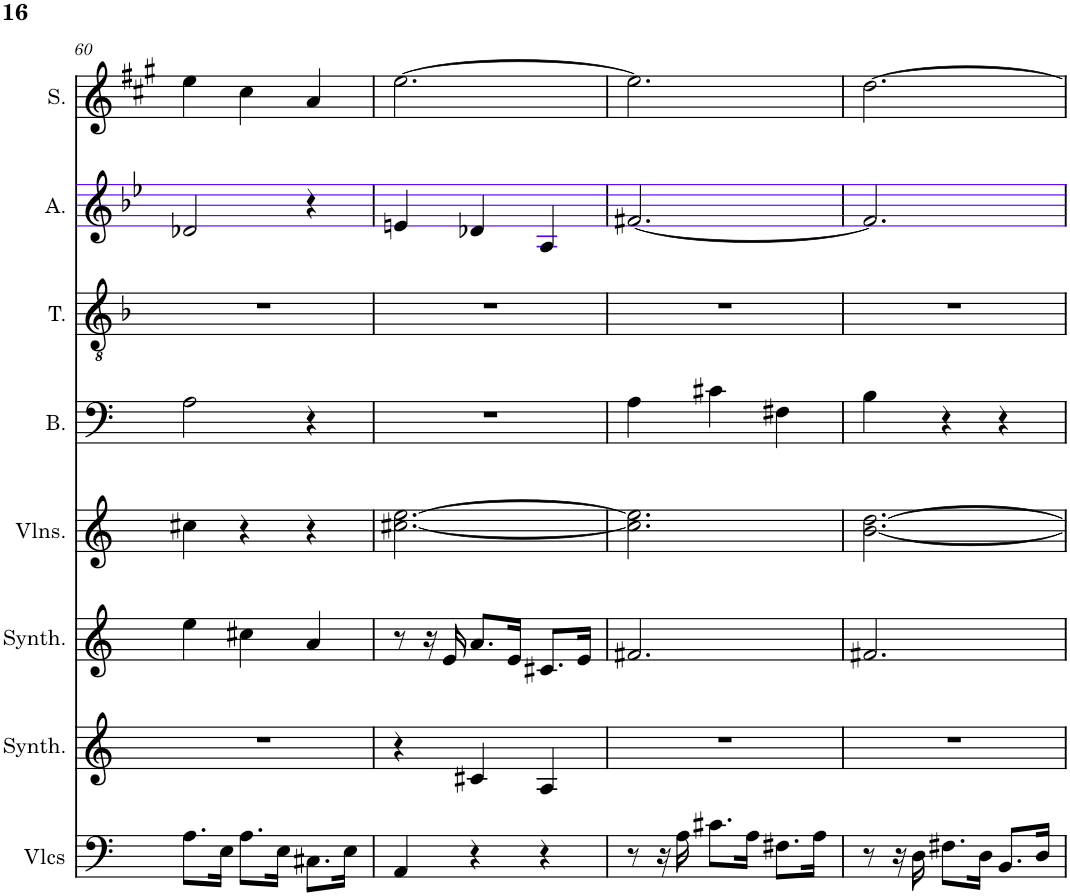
**kern	**kern	**kern	**kern	**kern	**kern	**kern	**kern
*part8	*part7	*part6	*part5	*part4	*part3	*part2	*part1
*staff8	*staff7	*staff6	*staff5	*staff4	*staff3	*staff2	*staff1
*I"Violoncelles, D'Bass/Strings, etc	*I"Synthétiseur d'instruments à cordes, Synth strings, etc	*I"Synthétiseur d'instruments à cordes, Synth strings 2	*I"Violons, 1st violins	*I"Basse	*I"Ténor	*I"Alto	*I"Soprano
*I'Vlcs	*I'Synth.	*I'Synth.	*I'Vlns.	*I'B.	*I'T.	*I'A.	*I'S.
!!LO:PB:g=z
*clefF4	*clefF4	*clefG2	*clefG2	*clefF4	*clefGv2	*clefG2	*clefG2
*k[]	*k[]	*k[]	*k[]	*k[]	*k[b-]	*k[b-e-]	*k[f#c#g#]
*M3/4	*M3/4	*M3/4	*M3/4	*M3/4	*M3/4	*M3/4	*M3/4
=60	=60	=60	=60	=60	=60	=60	=60
8.A\L	2.r	4ee\	4cc#X\	2A\	2.r	2d-X/	4ee\
16E\Jk	.	.	.	.	.	.	.
8.A\L	.	4cc#X\	4r	.	.	.	4cc#\
16E\Jk	.	.	.	.	.	.	.
8.C#X\L	.	4a/	4r	4r	.	4r	4a/
16E\Jk	.	.	.	.	.	.	.
=61	=61	=61	=61	=61	=61	=61	=61
4AA/	4r	8r	[2.cc#X\ [2.ee\	2.r	2.r	4en/	[2.ee\
.	.	16r	.	.	.	.	.
.	.	16e/	.	.	.	.	.
4r	4c#X/	8.a/L	.	.	.	4d-X/	.
.	.	16e/Jk	.	.	.	.	.
4r	4A/	8.c#X/L	.	.	.	4A/	.
.	.	16e/Jk	.	.	.	.	.
=62	=62	=62	=62	=62	=62	=62	=62
8r	2.r	2.f#X/	2.cc#\] 2.ee\]	4A\	2.r	[2.f#X/	2.ee\]
16r	.	.	.	.	.	.	.
16A\	.	.	.	.	.	.	.
8.c#X\L	.	.	.	4c#X\	.	.	.
16A\Jk	.	.	.	.	.	.	.
8.F#X\L	.	.	.	4F#X\	.	.	.
16A\Jk	.	.	.	.	.	.	.
=63	=63	=63	=63	=63	=63	=63	=63
8r	2.r	2.f#X/	[2.b\ [2.dd\	4B\	2.r	2.f#/]	[2.dd\
16r	.	.	.	.	.	.	.
16D\	.	.	.	.	.	.	.
8.F#X\L	.	.	.	4r	.	.	.
16D\Jk	.	.	.	.	.	.	.
8.BB/L	.	.	.	4r	.	.	.
16D/Jk	.	.	.	.	.	.	.
=	=	=	=	=	=	=	=
*-	*-	*-	*-	*-	*-	*-	*-
